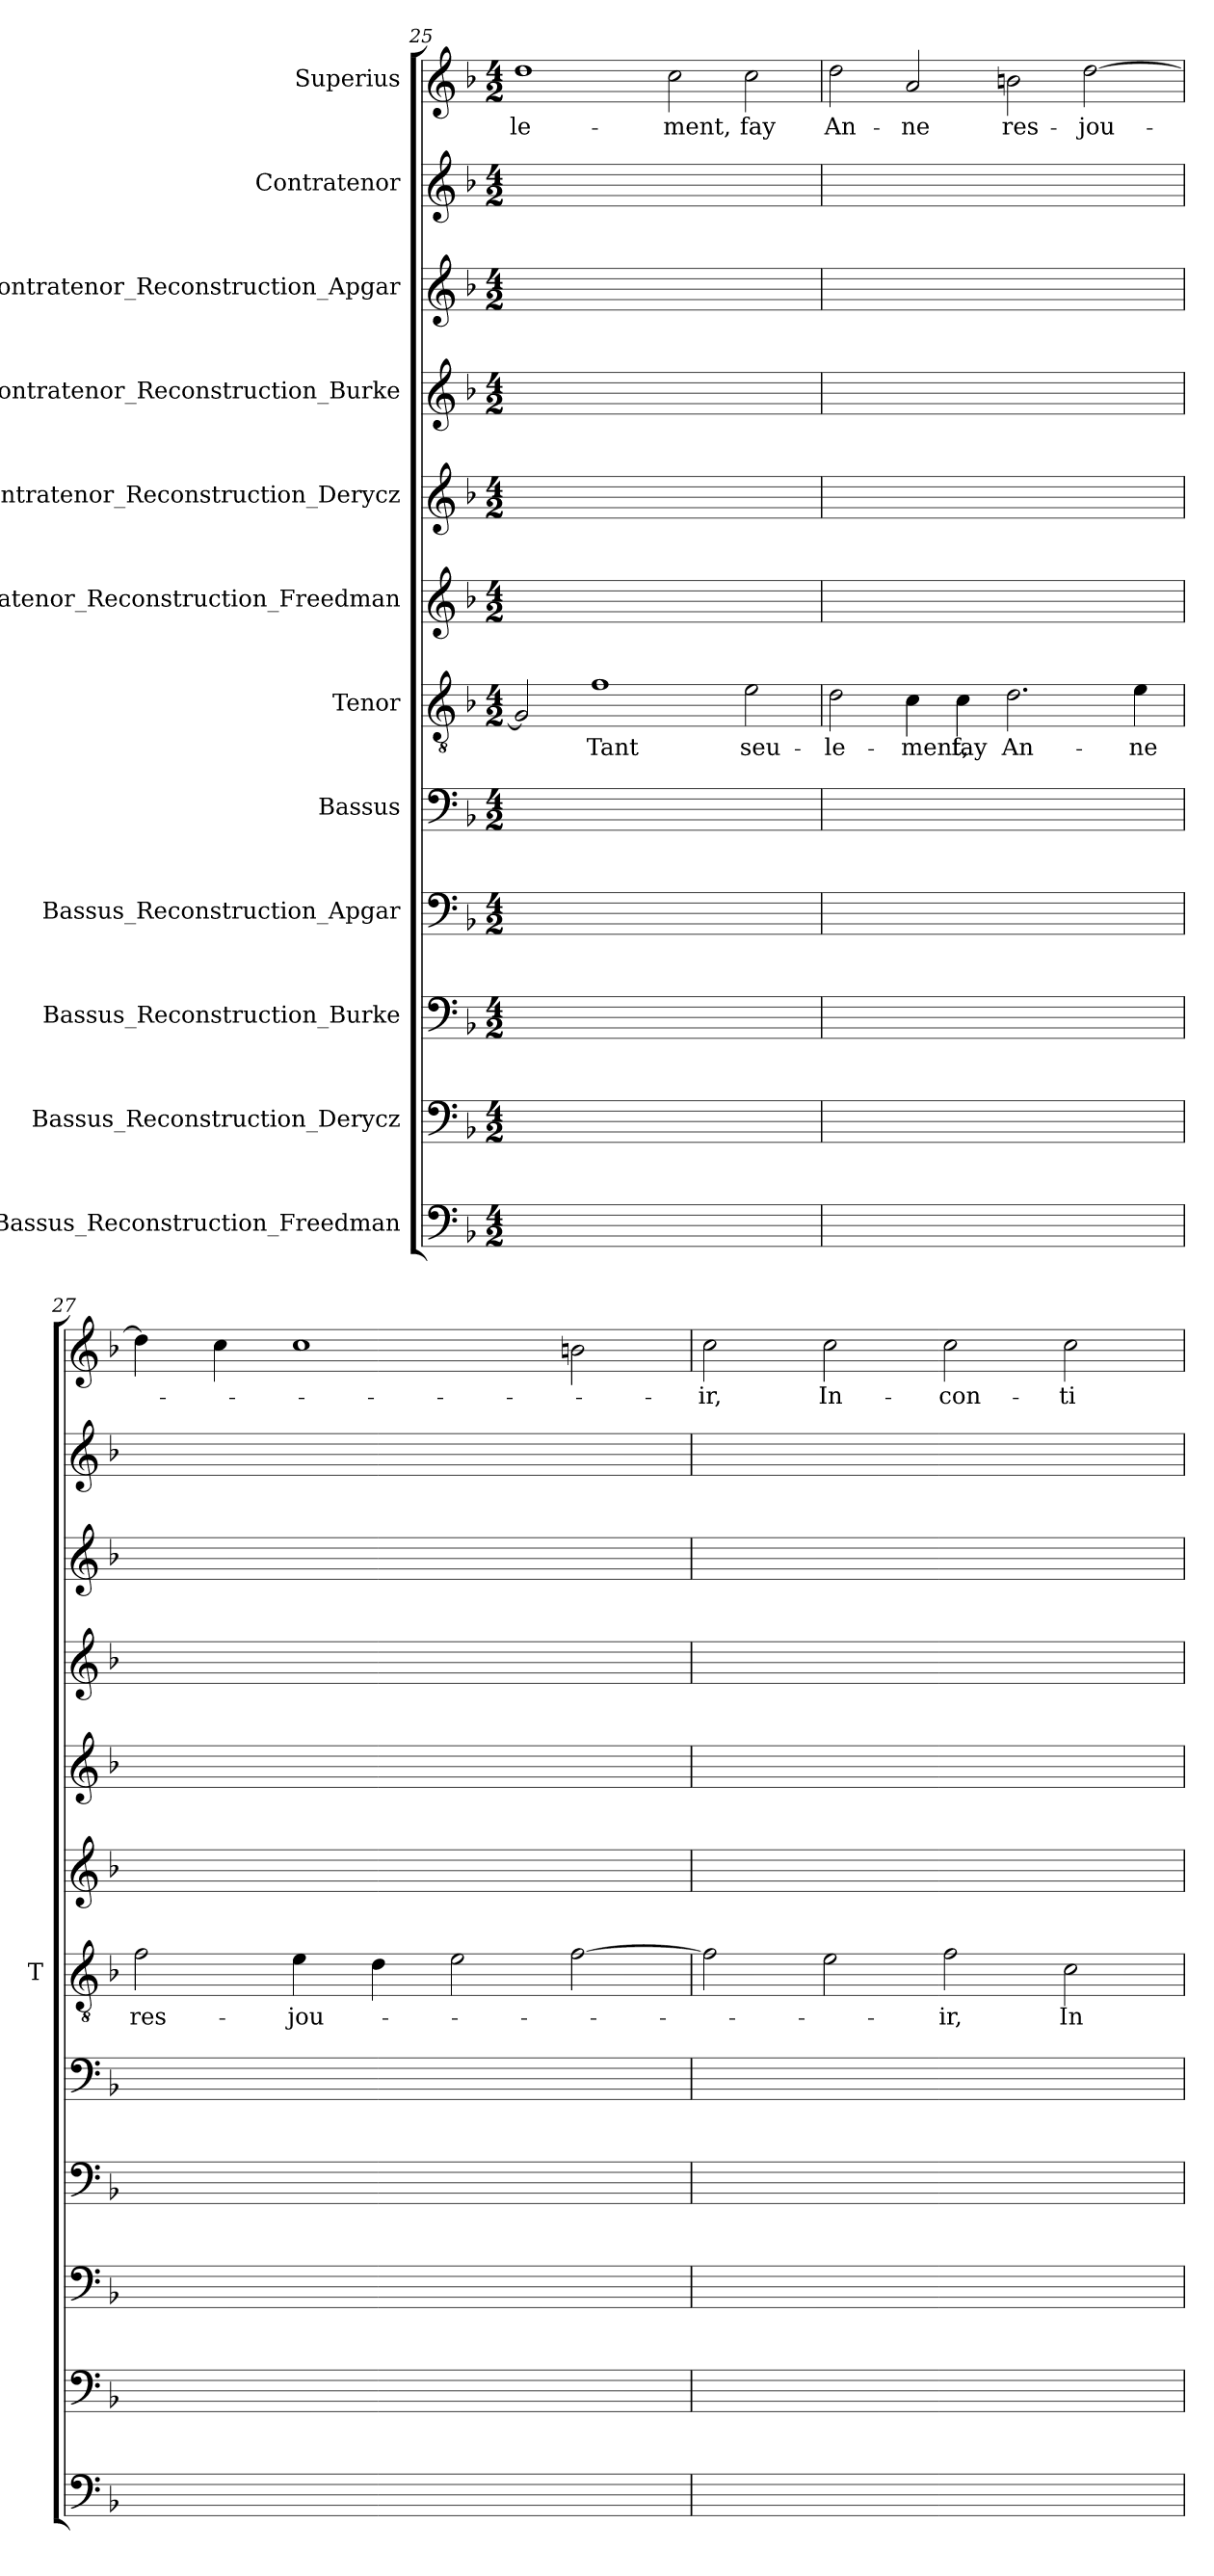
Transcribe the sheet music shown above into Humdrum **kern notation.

**kern	**kern	**kern	**kern	**kern	**kern	**text	**kern	**kern	**kern	**kern	**kern	**kern	**text
*part12	*part11	*part10	*part9	*part8	*part7	*part7	*part6	*part5	*part4	*part3	*part2	*part1	*part1
*staff12	*staff11	*staff10	*staff9	*staff8	*staff7	*staff7	*staff6	*staff5	*staff4	*staff3	*staff2	*staff1	*staff1
*I"Bassus_Reconstruction_Freedman	*I"Bassus_Reconstruction_Derycz	*I"Bassus_Reconstruction_Burke	*I"Bassus_Reconstruction_Apgar	*I"Bassus	*I"Tenor	*	*I"Contratenor_Reconstruction_Freedman	*I"Contratenor_Reconstruction_Derycz	*I"Contratenor_Reconstruction_Burke	*I"Contratenor_Reconstruction_Apgar	*I"Contratenor	*I"Superius	*
*	*	*	*	*	*I'T	*	*	*	*	*	*	*	*
*clefF4	*clefF4	*clefF4	*clefF4	*clefF4	*clefGv2	*	*clefG2	*clefG2	*clefG2	*clefG2	*clefG2	*clefG2	*
*k[b-]	*k[b-]	*k[b-]	*k[b-]	*k[b-]	*k[b-]	*	*k[b-]	*k[b-]	*k[b-]	*k[b-]	*k[b-]	*k[b-]	*
*M4/2	*M4/2	*M4/2	*M4/2	*M4/2	*M4/2	*	*M4/2	*M4/2	*M4/2	*M4/2	*M4/2	*M4/2	*
=25	=25	=25	=25	=25	=25	=25	=25	=25	=25	=25	=25	=25	=25
0ryy	0ryy	0ryy	0ryy	0ryy	2G]	.	0ryy	0ryy	0ryy	0ryy	0ryy	1dd	le-
.	.	.	.	.	1f	-Tant	.	.	.	.	.	.	.
.	.	.	.	.	.	.	.	.	.	.	.	2cc	-ment,
.	.	.	.	.	2e	seu-	.	.	.	.	.	2cc	-fay
=26	=26	=26	=26	=26	=26	=26	=26	=26	=26	=26	=26	=26	=26
0ryy	0ryy	0ryy	0ryy	0ryy	2d	le-	0ryy	0ryy	0ryy	0ryy	0ryy	2dd	An-
.	.	.	.	.	4c	-ment,	.	.	.	.	.	2a	-ne
.	.	.	.	.	4c	-fay	.	.	.	.	.	.	.
.	.	.	.	.	2.d	An-	.	.	.	.	.	2b	res-
.	.	.	.	.	.	.	.	.	.	.	.	[2dd	jou-
.	.	.	.	.	4e	-ne	.	.	.	.	.	.	.
=27	=27	=27	=27	=27	=27	=27	=27	=27	=27	=27	=27	=27	=27
0ryy	0ryy	0ryy	0ryy	0ryy	2f	res-	0ryy	0ryy	0ryy	0ryy	0ryy	4dd]	.
.	.	.	.	.	.	.	.	.	.	.	.	4cc	.
.	.	.	.	.	4e	jou-	.	.	.	.	.	1cc	.
.	.	.	.	.	4d	.	.	.	.	.	.	.	.
.	.	.	.	.	2e	.	.	.	.	.	.	.	.
.	.	.	.	.	[2f	.	.	.	.	.	.	2bn	.
=28	=28	=28	=28	=28	=28	=28	=28	=28	=28	=28	=28	=28	=28
0ryy	0ryy	0ryy	0ryy	0ryy	2f]	.	0ryy	0ryy	0ryy	0ryy	0ryy	2cc	-ir,
.	.	.	.	.	2e	.	.	.	.	.	.	2cc	In-
.	.	.	.	.	2f	-ir,	.	.	.	.	.	2cc	con-
.	.	.	.	.	2c	In-	.	.	.	.	.	2cc	ti-
=	=	=	=	=	=	=	=	=	=	=	=	=	=
*-	*-	*-	*-	*-	*-	*-	*-	*-	*-	*-	*-	*-	*-
